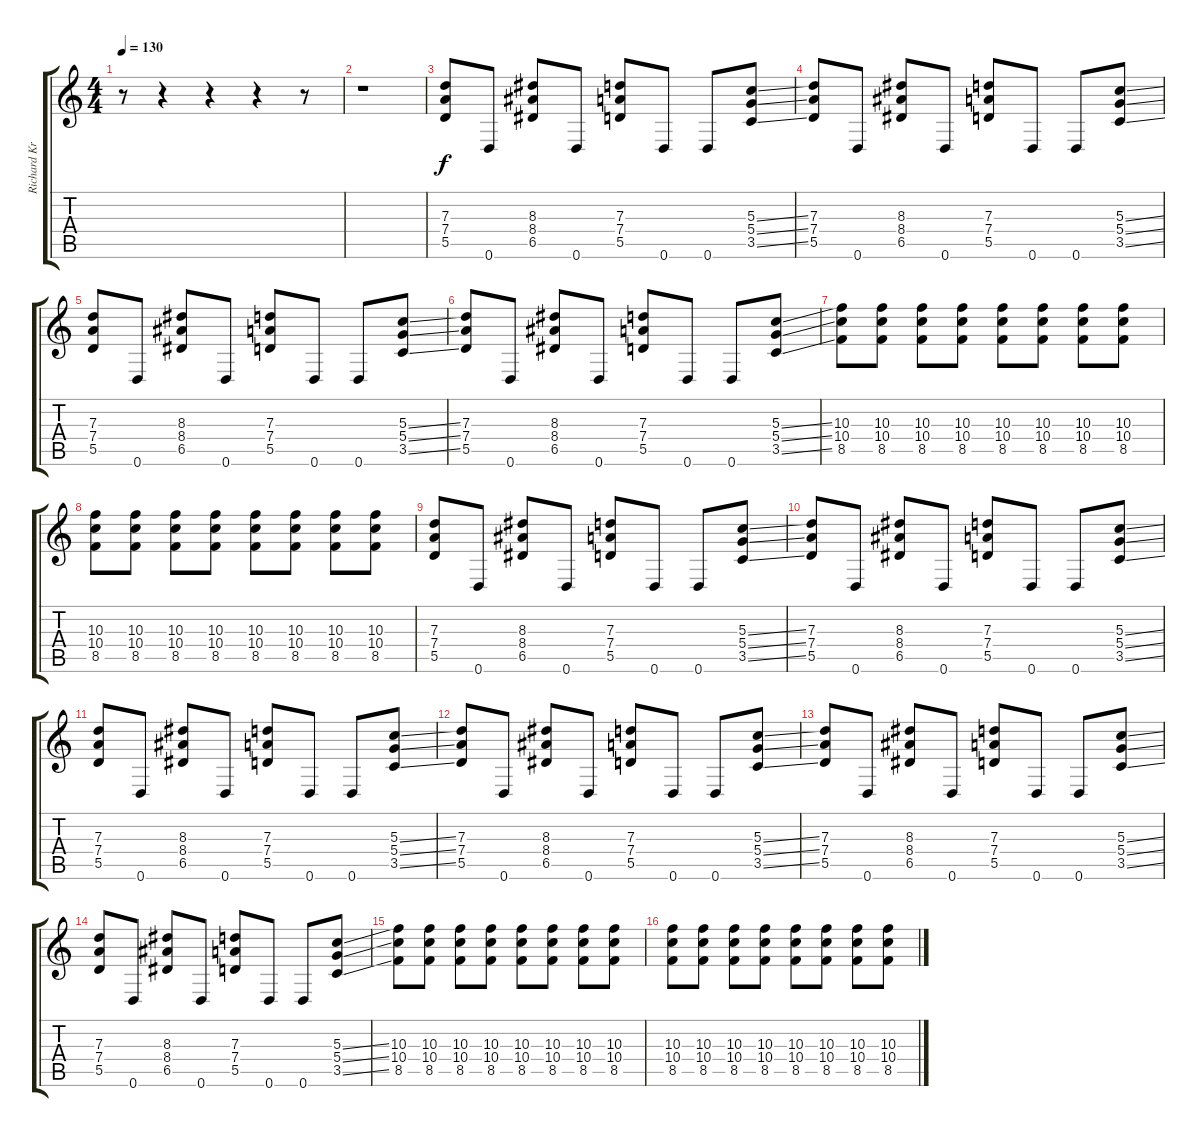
\track ("Richard Kruspe" "Richard Kr") {instrument distortionguitar}
\staff {score tabs}
\tuning (E4 B3 G3 D3 A2 D2) {hide}
\ts (4 4)
\tempo 130
\clef g2
\ks c
r.8{dy f} r.4 r.4 r.4 r.8 |
r.1 |
(7.3 7.4 5.5).8 0.6.8 (8.3 8.4 6.5).8 0.6.8 (7.3 7.4 5.5).8 0.6.8 0.6.8 (5.3{ss} 5.4{ss} 3.5{ss}).8 |
(7.3 7.4 5.5).8 0.6.8 (8.3 8.4 6.5).8 0.6.8 (7.3 7.4 5.5).8 0.6.8 0.6.8 (5.3{ss} 5.4{ss} 3.5{ss}).8 |
(7.3 7.4 5.5).8 0.6.8 (8.3 8.4 6.5).8 0.6.8 (7.3 7.4 5.5).8 0.6.8 0.6.8 (5.3{ss} 5.4{ss} 3.5{ss}).8 |
(7.3 7.4 5.5).8 0.6.8 (8.3 8.4 6.5).8 0.6.8 (7.3 7.4 5.5).8 0.6.8 0.6.8 (5.3{ss} 5.4{ss} 3.5{ss}).8 |
(10.3 10.4 8.5).8 (10.3 10.4 8.5).8 (10.3 10.4 8.5).8 (10.3 10.4 8.5).8 (10.3 10.4 8.5).8 (10.3 10.4 8.5).8 (10.3 10.4 8.5).8 (10.3 10.4 8.5).8 |
(10.3 10.4 8.5).8 (10.3 10.4 8.5).8 (10.3 10.4 8.5).8 (10.3 10.4 8.5).8 (10.3 10.4 8.5).8 (10.3 10.4 8.5).8 (10.3 10.4 8.5).8 (10.3 10.4 8.5).8 |
(7.3 7.4 5.5).8 0.6.8 (8.3 8.4 6.5).8 0.6.8 (7.3 7.4 5.5).8 0.6.8 0.6.8 (5.3{ss} 5.4{ss} 3.5{ss}).8 |
(7.3 7.4 5.5).8 0.6.8 (8.3 8.4 6.5).8 0.6.8 (7.3 7.4 5.5).8 0.6.8 0.6.8 (5.3{ss} 5.4{ss} 3.5{ss}).8 |
(7.3 7.4 5.5).8 0.6.8 (8.3 8.4 6.5).8 0.6.8 (7.3 7.4 5.5).8 0.6.8 0.6.8 (5.3{ss} 5.4{ss} 3.5{ss}).8 |
(7.3 7.4 5.5).8 0.6.8 (8.3 8.4 6.5).8 0.6.8 (7.3 7.4 5.5).8 0.6.8 0.6.8 (5.3{ss} 5.4{ss} 3.5{ss}).8 |
(7.3 7.4 5.5).8 0.6.8 (8.3 8.4 6.5).8 0.6.8 (7.3 7.4 5.5).8 0.6.8 0.6.8 (5.3{ss} 5.4{ss} 3.5{ss}).8 |
(7.3 7.4 5.5).8 0.6.8 (8.3 8.4 6.5).8 0.6.8 (7.3 7.4 5.5).8 0.6.8 0.6.8 (5.3{ss} 5.4{ss} 3.5{ss}).8 |
(10.3 10.4 8.5).8 (10.3 10.4 8.5).8 (10.3 10.4 8.5).8 (10.3 10.4 8.5).8 (10.3 10.4 8.5).8 (10.3 10.4 8.5).8 (10.3 10.4 8.5).8 (10.3 10.4 8.5).8 |
(10.3 10.4 8.5).8 (10.3 10.4 8.5).8 (10.3 10.4 8.5).8 (10.3 10.4 8.5).8 (10.3 10.4 8.5).8 (10.3 10.4 8.5).8 (10.3 10.4 8.5).8 (10.3 10.4 8.5).8
